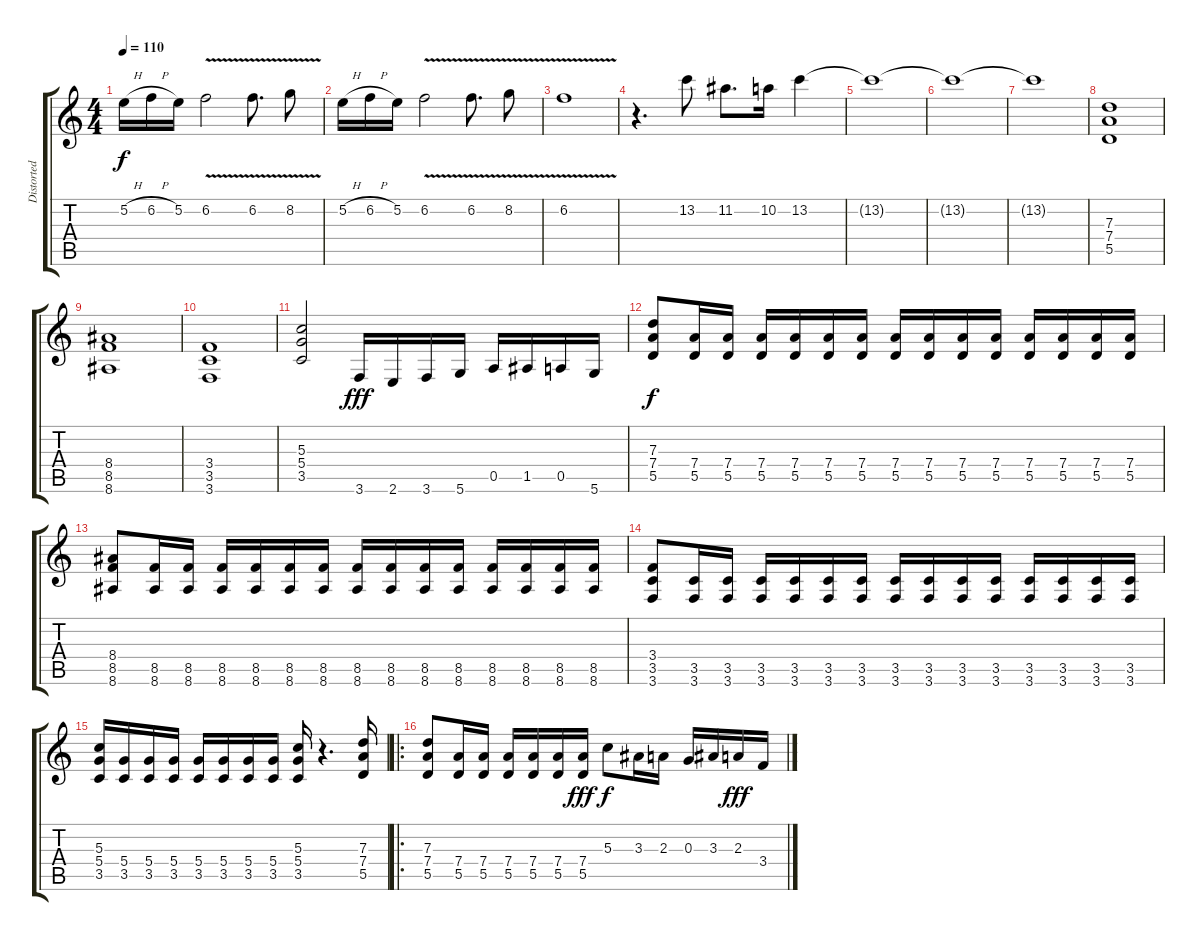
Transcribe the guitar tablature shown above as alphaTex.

\track ("Distorted Guitar 1" "Distorted ") {instrument distortionguitar}
\staff {score tabs}
\tuning (E4 B3 G3 D3 A2 D2) {hide}
\ts (4 4)
\tempo 110
\clef g2
\ks c
5.2{h}.16{dy f} 6.2{h}.16 5.2.16 6.2{v}.2 6.2{v}.8{d} 8.2{v}.8 |
5.2{h}.16 6.2{h}.16 5.2.16 6.2{v}.2 6.2{v}.8{d} 8.2{v}.8 |
6.2{v}.1 |
r.4{d} 13.2.8 11.2.8{d} 10.2.16 13.2.4 |
13.2{t}.1 |
13.2{t}.1 |
13.2{t}.1 |
(7.3 7.4 5.5).1 |
(8.4 8.5 8.6).1 |
(3.4 3.5 3.6).1 |
(5.3 5.4 3.5).2 3.6.16{dy fff} 2.6.16 3.6.16 5.6.16 0.5.16 1.5.16 0.5.16 5.6.16 |
(7.3 7.4 5.5).8{dy f} (7.4 5.5).16 (7.4 5.5).16 (7.4 5.5).16 (7.4 5.5).16 (7.4 5.5).16 (7.4 5.5).16 (7.4 5.5).16 (7.4 5.5).16 (7.4 5.5).16 (7.4 5.5).16 (7.4 5.5).16 (7.4 5.5).16 (7.4 5.5).16 (7.4 5.5).16 |
(8.4 8.5 8.6).8 (8.5 8.6).16 (8.5 8.6).16 (8.5 8.6).16 (8.5 8.6).16 (8.5 8.6).16 (8.5 8.6).16 (8.5 8.6).16 (8.5 8.6).16 (8.5 8.6).16 (8.5 8.6).16 (8.5 8.6).16 (8.5 8.6).16 (8.5 8.6).16 (8.5 8.6).16 |
(3.4 3.5 3.6).8 (3.5 3.6).16 (3.5 3.6).16 (3.5 3.6).16 (3.5 3.6).16 (3.5 3.6).16 (3.5 3.6).16 (3.5 3.6).16 (3.5 3.6).16 (3.5 3.6).16 (3.5 3.6).16 (3.5 3.6).16 (3.5 3.6).16 (3.5 3.6).16 (3.5 3.6).16 |
(5.3 5.4 3.5).16 (5.4 3.5).16 (5.4 3.5).16 (5.4 3.5).16 (5.4 3.5).16 (5.4 3.5).16 (5.4 3.5).16 (5.4 3.5).16 (5.3 5.4 3.5).16 r.4{d} (7.3 7.4 5.5).16 |
\ro
(7.3 7.4 5.5).8 (7.4 5.5).16 (7.4 5.5).16 (7.4 5.5).16 (7.4 5.5).16 (7.4 5.5).16 (7.4 5.5).16{dy fff} 5.3.8{dy f} 3.3.16 2.3.16 0.3.16 3.3.16 2.3.16{dy fff} 3.4.16
